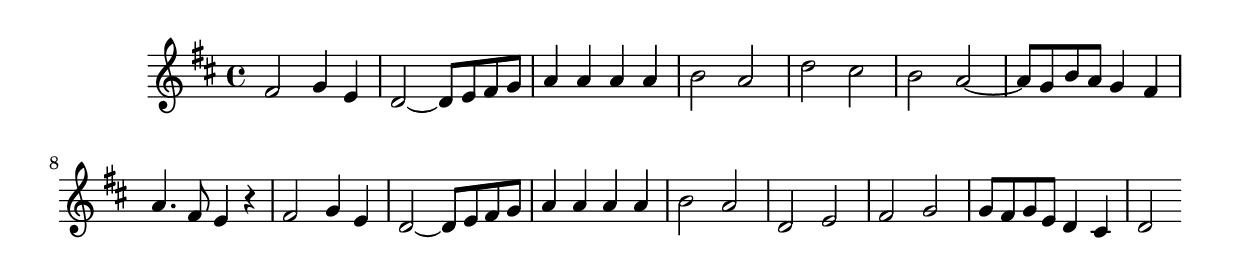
\version "2.19.49"
%{\header {
  title = "introduction, London symphony"
  composer = "Haydn"
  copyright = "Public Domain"
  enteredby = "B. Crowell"
}%}
\score{{\key d \major
    \time 4/4
    %{\tempo 4=165
    %}\relative fis' {
fis2 g4 e | d2~ d8 e fis g | a4 a a a | b2 a |
d2 cis | b2 a~ | a8 g b a g4 fis | a4. fis8 e4 r |
fis2 g4 e | d2~ d8 e fis g | a4 a a a | b2 a |
d,2 e | fis2 g | g8 fis g e d4 cis | d2
}
}}